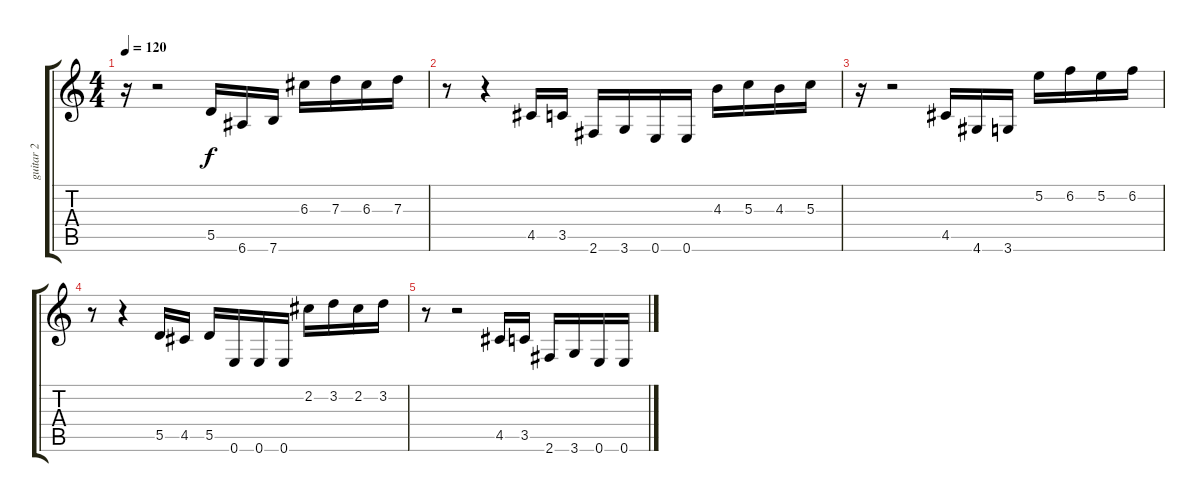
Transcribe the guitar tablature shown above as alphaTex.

\track ("guitar 2" "guitar 2") {instrument distortionguitar}
\staff {score tabs}
\tuning (E4 B3 G3 D3 A2 E2) {hide}
\ts (4 4)
\tempo 120
\clef g2
\ks c
r.16{dy f} r.2 5.5.16 6.6.16 7.6.16 6.3.16 7.3.16 6.3.16 7.3.16 |
r.8 r.4 4.5.16 3.5.16 2.6.16 3.6.16 0.6.16 0.6.16 4.3.16 5.3.16 4.3.16 5.3.16 |
r.16 r.2 4.5.16 4.6.16 3.6.16 5.2.16 6.2.16 5.2.16 6.2.16 |
r.8 r.4 5.5.16 4.5.16 5.5.16 0.6.16 0.6.16 0.6.16 2.2.16 3.2.16 2.2.16 3.2.16 |
r.8 r.2 4.5.16 3.5.16 2.6.16 3.6.16 0.6.16 0.6.16
